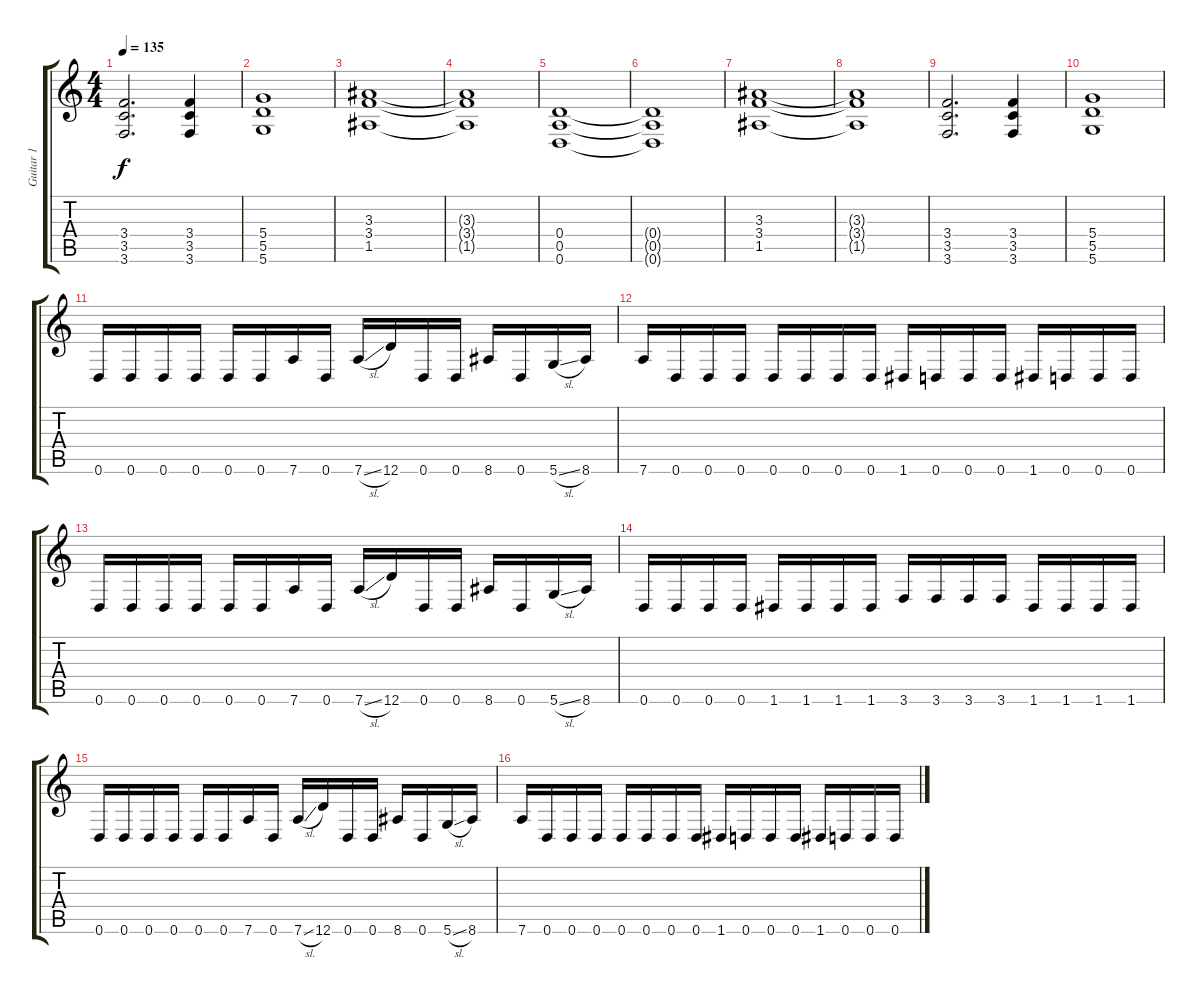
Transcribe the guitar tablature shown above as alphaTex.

\track ("Guitar 1" "Guitar 1") {instrument distortionguitar}
\staff {score tabs}
\tuning (E4 B3 G3 D3 A2 D2) {hide}
\ts (4 4)
\tempo 135
\clef g2
\ks c
(3.4 3.5 3.6).2{d dy f} (3.4 3.5 3.6).4 |
(5.4 5.5 5.6).1 |
(3.3 3.4 1.5).1 |
(3.3{t} 3.4{t} 1.5{t}).1 |
(0.4 0.5 0.6).1 |
(0.4{t} 0.5{t} 0.6{t}).1 |
(3.3 3.4 1.5).1 |
(3.3{t} 3.4{t} 1.5{t}).1 |
(3.4 3.5 3.6).2{d} (3.4 3.5 3.6).4 |
(5.4 5.5 5.6).1 |
0.6.16 0.6.16 0.6.16 0.6.16 0.6.16 0.6.16 7.6.16 0.6.16 7.6{sl}.16 12.6.16 0.6.16 0.6.16 8.6.16 0.6.16 5.6{sl}.16 8.6.16 |
7.6.16 0.6.16 0.6.16 0.6.16 0.6.16 0.6.16 0.6.16 0.6.16 1.6.16 0.6.16 0.6.16 0.6.16 1.6.16 0.6.16 0.6.16 0.6.16 |
0.6.16 0.6.16 0.6.16 0.6.16 0.6.16 0.6.16 7.6.16 0.6.16 7.6{sl}.16 12.6.16 0.6.16 0.6.16 8.6.16 0.6.16 5.6{sl}.16 8.6.16 |
0.6.16 0.6.16 0.6.16 0.6.16 1.6.16 1.6.16 1.6.16 1.6.16 3.6.16 3.6.16 3.6.16 3.6.16 1.6.16 1.6.16 1.6.16 1.6.16 |
0.6.16 0.6.16 0.6.16 0.6.16 0.6.16 0.6.16 7.6.16 0.6.16 7.6{sl}.16 12.6.16 0.6.16 0.6.16 8.6.16 0.6.16 5.6{sl}.16 8.6.16 |
7.6.16 0.6.16 0.6.16 0.6.16 0.6.16 0.6.16 0.6.16 0.6.16 1.6.16 0.6.16 0.6.16 0.6.16 1.6.16 0.6.16 0.6.16 0.6.16
